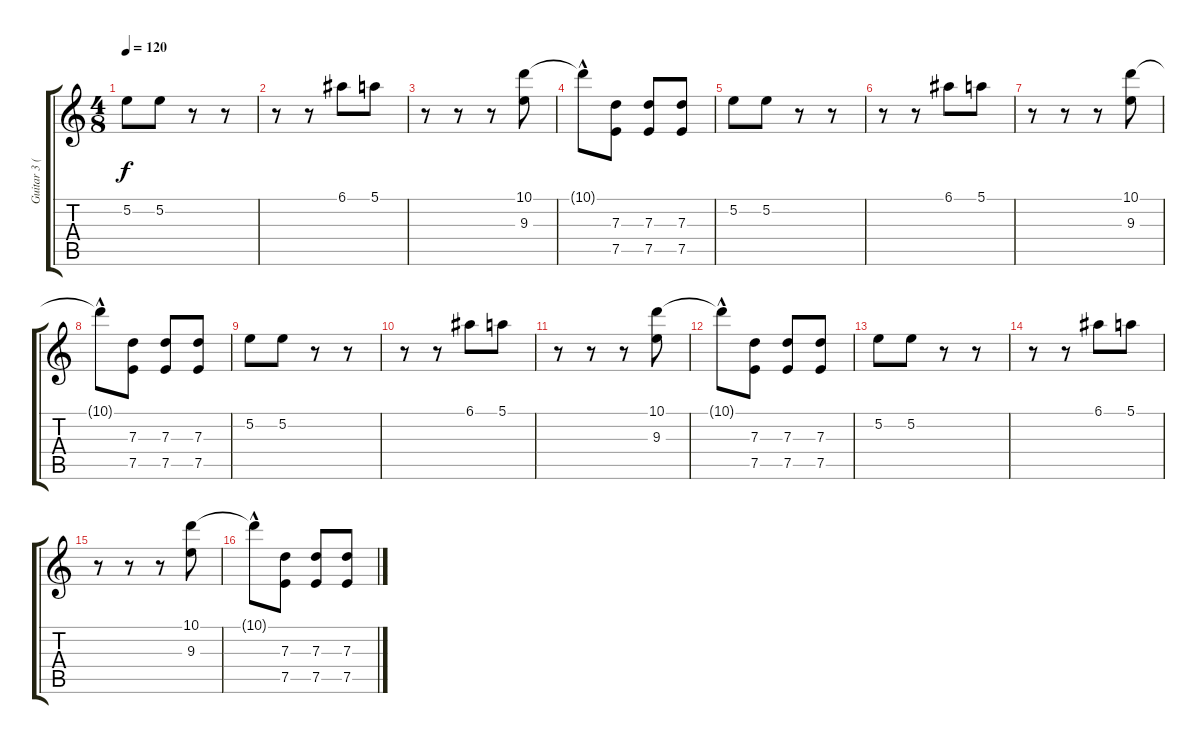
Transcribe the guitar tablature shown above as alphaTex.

\track ("Guitar 3 (as on LP)" "Guitar 3 (") {instrument distortionguitar}
\staff {score tabs}
\tuning (E4 B3 G3 D3 A2 E2) {hide}
\ts (4 8)
\tempo 120
\clef g2
\ks c
5.2.8{dy f} 5.2.8 r.8 r.8 |
r.8 r.8 6.1.8 5.1.8 |
r.8 r.8 r.8 (10.1 9.3).8 |
10.1{hac t}.8 (7.3 7.5).8 (7.3 7.5).8 (7.3 7.5).8 |
5.2.8 5.2.8 r.8 r.8 |
r.8 r.8 6.1.8 5.1.8 |
r.8 r.8 r.8 (10.1 9.3).8 |
10.1{hac t}.8 (7.3 7.5).8 (7.3 7.5).8 (7.3 7.5).8 |
5.2.8 5.2.8 r.8 r.8 |
r.8 r.8 6.1.8 5.1.8 |
r.8 r.8 r.8 (10.1 9.3).8 |
10.1{hac t}.8 (7.3 7.5).8 (7.3 7.5).8 (7.3 7.5).8 |
5.2.8 5.2.8 r.8 r.8 |
r.8 r.8 6.1.8 5.1.8 |
r.8 r.8 r.8 (10.1 9.3).8 |
10.1{hac t}.8 (7.3 7.5).8 (7.3 7.5).8 (7.3 7.5).8
